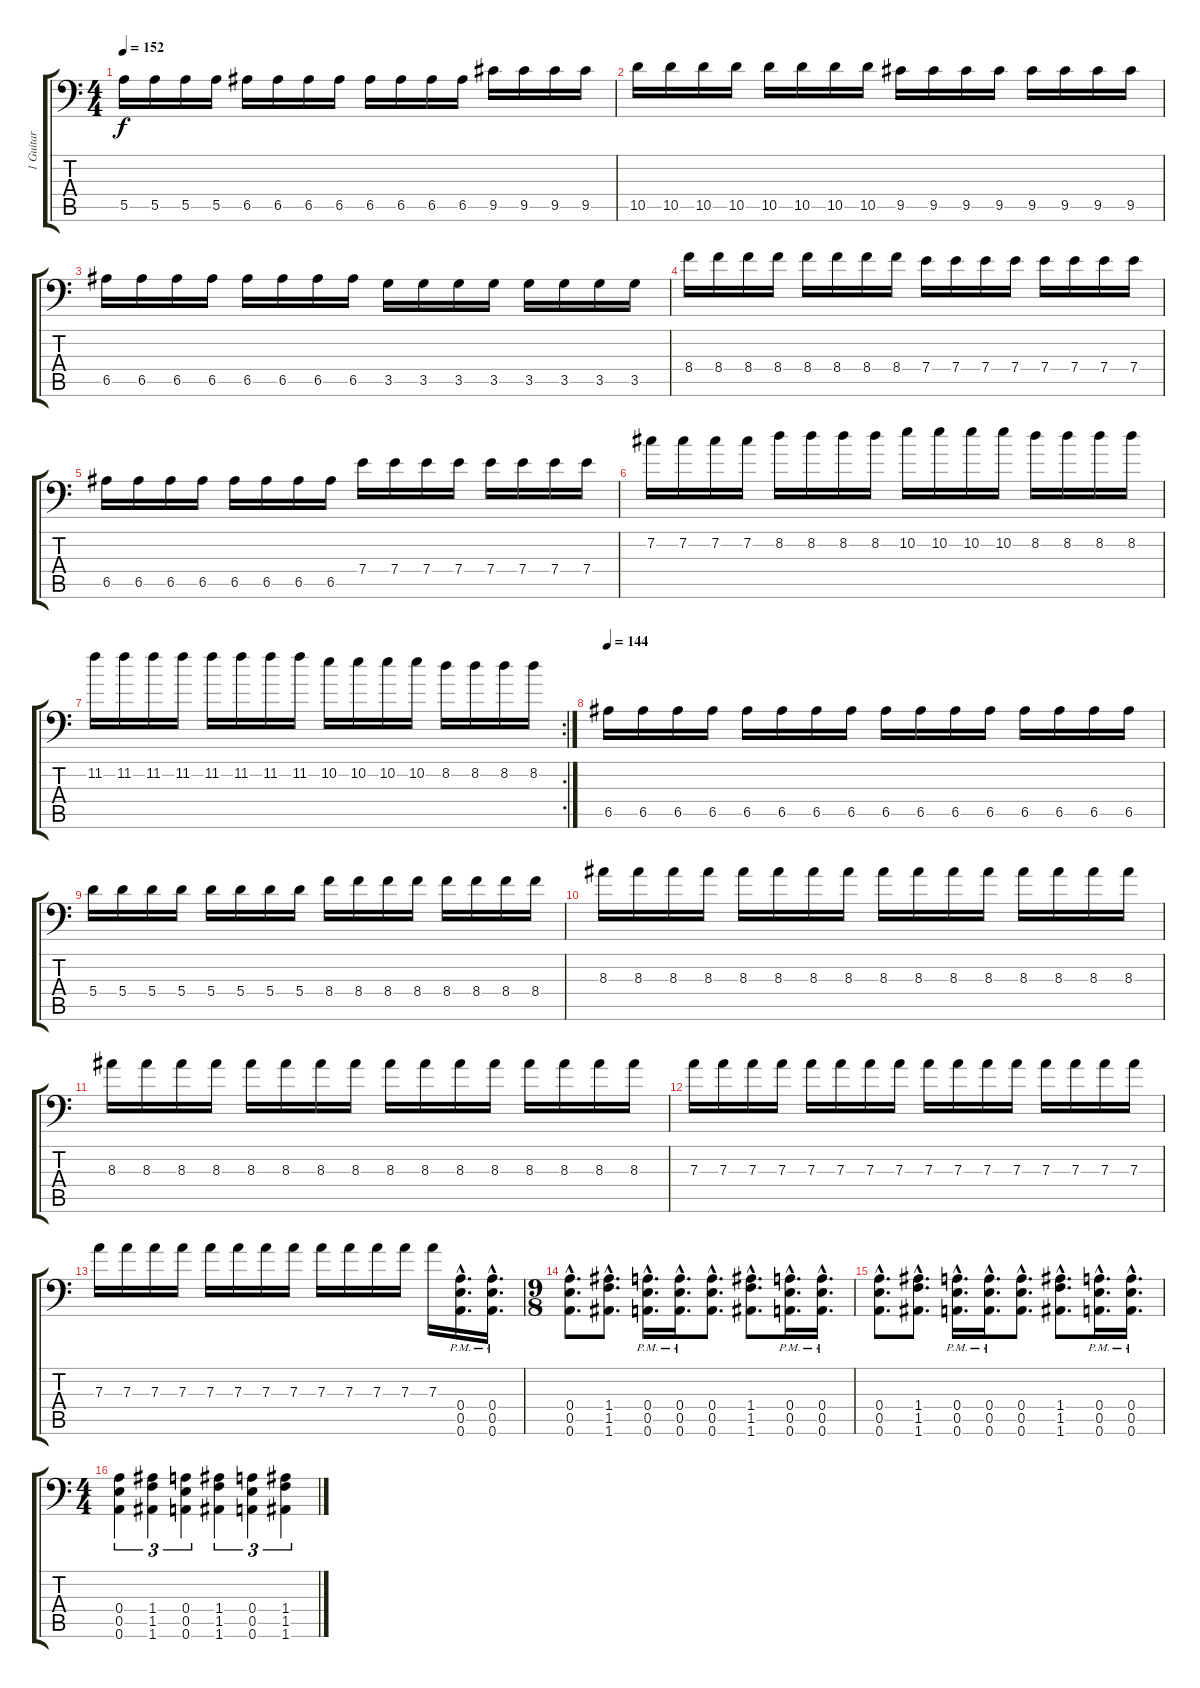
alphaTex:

\track ("1 Guitar" "1 Guitar") {instrument overdrivenguitar}
\staff {score tabs}
\tuning (B3 Gb3 D3 A2 E2 A1) {hide}
\ts (4 4)
\tempo 152
\clef f4
\ks c
5.5.16{dy f} 5.5.16 5.5.16 5.5.16 6.5.16 6.5.16 6.5.16 6.5.16 6.5.16 6.5.16 6.5.16 6.5.16 9.5.16 9.5.16 9.5.16 9.5.16 |
10.5.16 10.5.16 10.5.16 10.5.16 10.5.16 10.5.16 10.5.16 10.5.16 9.5.16 9.5.16 9.5.16 9.5.16 9.5.16 9.5.16 9.5.16 9.5.16 |
6.5.16 6.5.16 6.5.16 6.5.16 6.5.16 6.5.16 6.5.16 6.5.16 3.5.16 3.5.16 3.5.16 3.5.16 3.5.16 3.5.16 3.5.16 3.5.16 |
8.4.16 8.4.16 8.4.16 8.4.16 8.4.16 8.4.16 8.4.16 8.4.16 7.4.16 7.4.16 7.4.16 7.4.16 7.4.16 7.4.16 7.4.16 7.4.16 |
6.5.16 6.5.16 6.5.16 6.5.16 6.5.16 6.5.16 6.5.16 6.5.16 7.4.16 7.4.16 7.4.16 7.4.16 7.4.16 7.4.16 7.4.16 7.4.16 |
7.2.16 7.2.16 7.2.16 7.2.16 8.2.16 8.2.16 8.2.16 8.2.16 10.2.16 10.2.16 10.2.16 10.2.16 8.2.16 8.2.16 8.2.16 8.2.16 |
\rc 2
11.2.16 11.2.16 11.2.16 11.2.16 11.2.16 11.2.16 11.2.16 11.2.16 10.2.16 10.2.16 10.2.16 10.2.16 8.2.16 8.2.16 8.2.16 8.2.16 |
\tempo 144
6.5.16 6.5.16 6.5.16 6.5.16 6.5.16 6.5.16 6.5.16 6.5.16 6.5.16 6.5.16 6.5.16 6.5.16 6.5.16 6.5.16 6.5.16 6.5.16 |
5.4.16 5.4.16 5.4.16 5.4.16 5.4.16 5.4.16 5.4.16 5.4.16 8.4.16 8.4.16 8.4.16 8.4.16 8.4.16 8.4.16 8.4.16 8.4.16 |
8.3.16 8.3.16 8.3.16 8.3.16 8.3.16 8.3.16 8.3.16 8.3.16 8.3.16 8.3.16 8.3.16 8.3.16 8.3.16 8.3.16 8.3.16 8.3.16 |
8.3.16 8.3.16 8.3.16 8.3.16 8.3.16 8.3.16 8.3.16 8.3.16 8.3.16 8.3.16 8.3.16 8.3.16 8.3.16 8.3.16 8.3.16 8.3.16 |
7.3.16 7.3.16 7.3.16 7.3.16 7.3.16 7.3.16 7.3.16 7.3.16 7.3.16 7.3.16 7.3.16 7.3.16 7.3.16 7.3.16 7.3.16 7.3.16 |
7.3.16 7.3.16 7.3.16 7.3.16 7.3.16 7.3.16 7.3.16 7.3.16 7.3.16 7.3.16 7.3.16 7.3.16 7.3.16 (0.4{hac pm} 0.5{hac pm} 0.6{hac pm}).16{d} (0.4{hac pm} 0.5{hac pm} 0.6{hac pm}).16{d} |
\ts (9 8)
(0.4{hac} 0.5{hac} 0.6{hac}).8{d} (1.4{hac} 1.5{hac} 1.6{hac}).8{d} (0.4{hac pm} 0.5{hac pm} 0.6{hac pm}).16{d} (0.4{hac pm} 0.5{hac pm} 0.6{hac pm}).16{d} (0.4{hac} 0.5{hac} 0.6{hac}).8{d} (1.4{hac} 1.5{hac} 1.6{hac}).8{d} (0.4{hac pm} 0.5{hac pm} 0.6{hac pm}).16{d} (0.4{hac pm} 0.5{hac pm} 0.6{hac pm}).16{d} |
(0.4{hac} 0.5{hac} 0.6{hac}).8{d} (1.4{hac} 1.5{hac} 1.6{hac}).8{d} (0.4{hac pm} 0.5{hac pm} 0.6{hac pm}).16{d} (0.4{hac pm} 0.5{hac pm} 0.6{hac pm}).16{d} (0.4{hac} 0.5{hac} 0.6{hac}).8{d} (1.4{hac} 1.5{hac} 1.6{hac}).8{d} (0.4{hac pm} 0.5{hac pm} 0.6{hac pm}).16{d} (0.4{hac pm} 0.5{hac pm} 0.6{hac pm}).16{d} |
\ts (4 4)
(0.4 0.5 0.6).4{tu (3 2)} (1.4 1.5 1.6).4{tu (3 2)} (0.4 0.5 0.6).4{tu (3 2)} (1.4 1.5 1.6).4{tu (3 2)} (0.4 0.5 0.6).4{tu (3 2)} (1.4 1.5 1.6).4{tu (3 2)}
